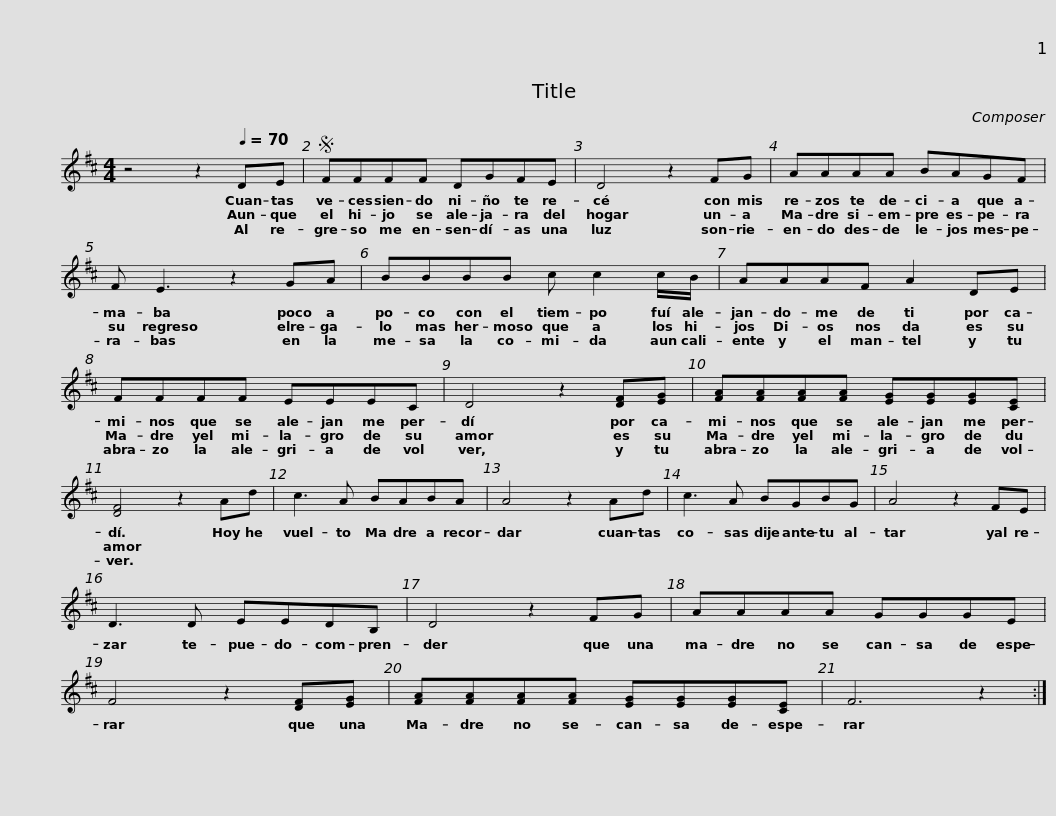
X:1
L:1/8
M:4/4
I:linebreak $
K:D
V:1 treble
V:1
 z4 z2[Q:1/4=70] DE |S FFFF DGFE | D4 z2 FG | AAAA BAGF |$ F E3 z2 GA | %5
 BBBB c c2 c/B/ | AAAF A2 DE |$ FFFF EEEC |$ D4 z2 [DF][EG] | [FA][FA][FA][FA] [EG][EG][EG][CE] | %10
 [DF]4 z2 Ad | c3 A BABA |$ A4 z2 Ad | c3 A BGBG | A4 z2 FE | %15
 D3 D EEDB, |$ D4 z2 FG | AAAA GGGE | F4 z2 [DF][EG] | [FA][FA][FA][FA] [EG][EG][EG][CE] | %20
 F6 z2 :| %21
